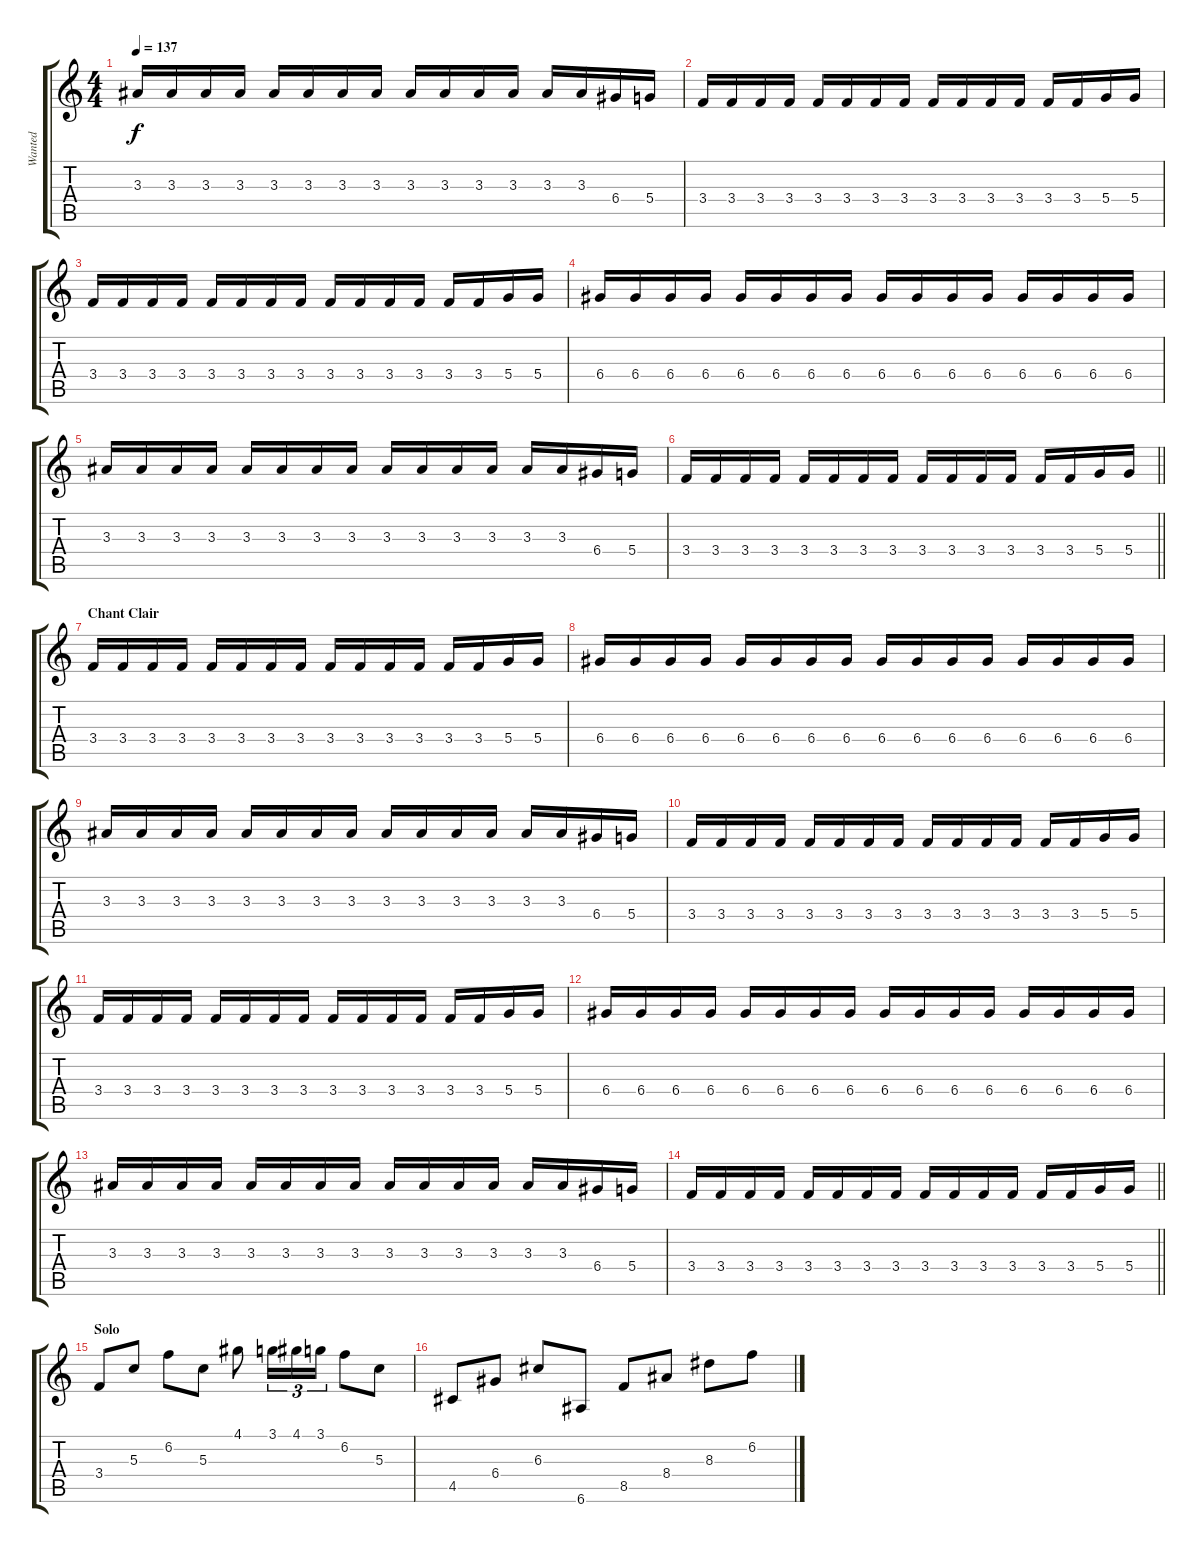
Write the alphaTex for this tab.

\track ("Wanted" "Wanted") {instrument distortionguitar}
\staff {score tabs}
\tuning (E4 B3 G3 D3 A2 E2) {hide}
\ts (4 4)
\tempo 137
\clef g2
\ks c
3.3.16{dy f} 3.3.16 3.3.16 3.3.16 3.3.16 3.3.16 3.3.16 3.3.16 3.3.16 3.3.16 3.3.16 3.3.16 3.3.16 3.3.16 6.4.16 5.4.16 |
3.4.16 3.4.16 3.4.16 3.4.16 3.4.16 3.4.16 3.4.16 3.4.16 3.4.16 3.4.16 3.4.16 3.4.16 3.4.16 3.4.16 5.4.16 5.4.16 |
3.4.16 3.4.16 3.4.16 3.4.16 3.4.16 3.4.16 3.4.16 3.4.16 3.4.16 3.4.16 3.4.16 3.4.16 3.4.16 3.4.16 5.4.16 5.4.16 |
6.4.16 6.4.16 6.4.16 6.4.16 6.4.16 6.4.16 6.4.16 6.4.16 6.4.16 6.4.16 6.4.16 6.4.16 6.4.16 6.4.16 6.4.16 6.4.16 |
3.3.16 3.3.16 3.3.16 3.3.16 3.3.16 3.3.16 3.3.16 3.3.16 3.3.16 3.3.16 3.3.16 3.3.16 3.3.16 3.3.16 6.4.16 5.4.16 |
\barLineRight lightlight
3.4.16 3.4.16 3.4.16 3.4.16 3.4.16 3.4.16 3.4.16 3.4.16 3.4.16 3.4.16 3.4.16 3.4.16 3.4.16 3.4.16 5.4.16 5.4.16 |
\section ("" "Chant Clair")
3.4.16 3.4.16 3.4.16 3.4.16 3.4.16 3.4.16 3.4.16 3.4.16 3.4.16 3.4.16 3.4.16 3.4.16 3.4.16 3.4.16 5.4.16 5.4.16 |
6.4.16 6.4.16 6.4.16 6.4.16 6.4.16 6.4.16 6.4.16 6.4.16 6.4.16 6.4.16 6.4.16 6.4.16 6.4.16 6.4.16 6.4.16 6.4.16 |
3.3.16 3.3.16 3.3.16 3.3.16 3.3.16 3.3.16 3.3.16 3.3.16 3.3.16 3.3.16 3.3.16 3.3.16 3.3.16 3.3.16 6.4.16 5.4.16 |
3.4.16 3.4.16 3.4.16 3.4.16 3.4.16 3.4.16 3.4.16 3.4.16 3.4.16 3.4.16 3.4.16 3.4.16 3.4.16 3.4.16 5.4.16 5.4.16 |
3.4.16 3.4.16 3.4.16 3.4.16 3.4.16 3.4.16 3.4.16 3.4.16 3.4.16 3.4.16 3.4.16 3.4.16 3.4.16 3.4.16 5.4.16 5.4.16 |
6.4.16 6.4.16 6.4.16 6.4.16 6.4.16 6.4.16 6.4.16 6.4.16 6.4.16 6.4.16 6.4.16 6.4.16 6.4.16 6.4.16 6.4.16 6.4.16 |
3.3.16 3.3.16 3.3.16 3.3.16 3.3.16 3.3.16 3.3.16 3.3.16 3.3.16 3.3.16 3.3.16 3.3.16 3.3.16 3.3.16 6.4.16 5.4.16 |
\barLineRight lightlight
3.4.16 3.4.16 3.4.16 3.4.16 3.4.16 3.4.16 3.4.16 3.4.16 3.4.16 3.4.16 3.4.16 3.4.16 3.4.16 3.4.16 5.4.16 5.4.16 |
\section ("" "Solo")
3.4.8 5.3.8 6.2.8 5.3.8 4.1.8 3.1.16{tu (3 2)} 4.1.16{tu (3 2)} 3.1.16{tu (3 2)} 6.2.8 5.3.8 |
4.5.8 6.4.8 6.3.8 6.6.8 8.5.8 8.4.8 8.3.8 6.2.8
